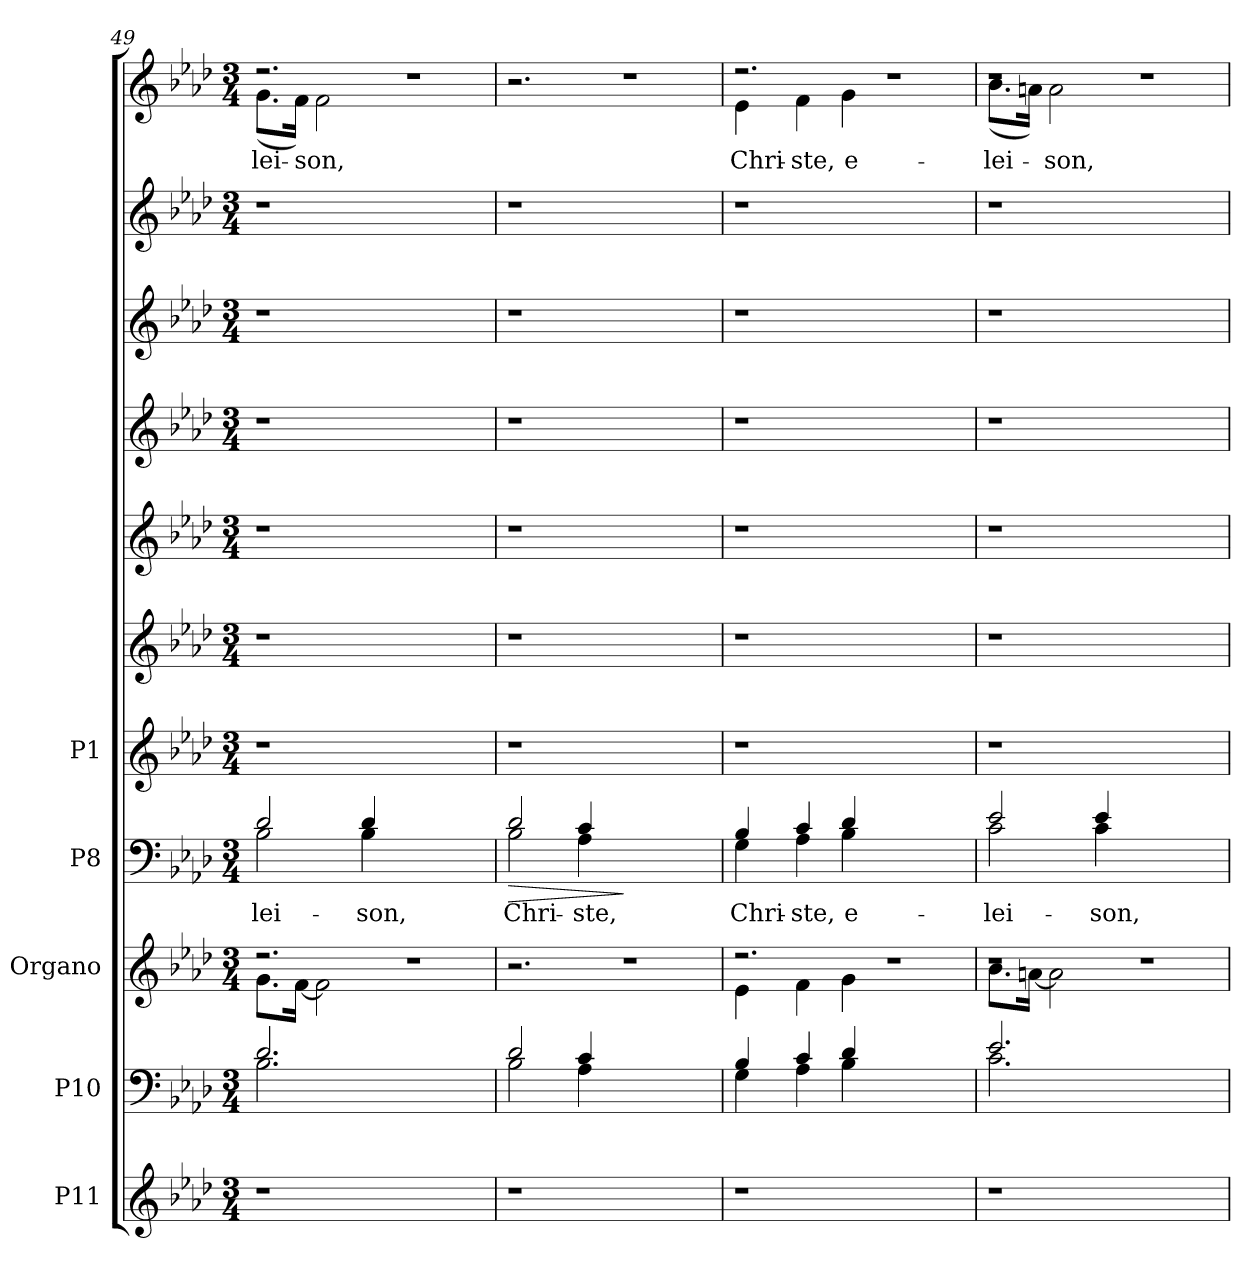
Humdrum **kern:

**kern	**kern	**kern	**kern	**text	**dynam	**kern	**kern	**kern	**kern	**kern	**kern	**kern	**text
*part5	*part4	*part3	*part2	*part2	*part2	*part1	*part1	*part1	*part1	*part1	*part1	*part1	*part1
*staff11	*staff10	*staff9	*staff8	*staff8	*staff8	*staff7	*staff6	*staff5	*staff4	*staff3	*staff2	*staff1	*staff1
*I"P11	*I"P10	*I"Organo	*I"P8	*	*	*I"P1	*	*	*	*	*	*	*
*clefG2	*clefF4	*clefG2	*clefF4	*	*	*clefG2	*clefG2	*clefG2	*clefG2	*clefG2	*clefG2	*clefG2	*
*k[b-e-a-d-]	*k[b-e-a-d-]	*k[b-e-a-d-]	*k[b-e-a-d-]	*	*	*k[b-e-a-d-]	*k[b-e-a-d-]	*k[b-e-a-d-]	*k[b-e-a-d-]	*k[b-e-a-d-]	*k[b-e-a-d-]	*k[b-e-a-d-]	*
*A-:	*A-:	*A-:	*A-:	*	*	*A-:	*A-:	*A-:	*A-:	*A-:	*A-:	*A-:	*
*M3/4	*M3/4	*M3/4	*M3/4	*	*	*M3/4	*M3/4	*M3/4	*M3/4	*M3/4	*M3/4	*M3/4	*
=49	=49	=49	=49	=49	=49	=49	=49	=49	=49	=49	=49	=49	=49
!LO:N:vis=1	!	!LO:N:vis=1	!	!	!	!	!	!	!	!	!	!	!
*	*^	*^	*	*	*	*	*	*	*	*	*	*	*
!	!	!	!	!	!	!LO:LY:b:color=#000000	!	!LO:N:vis=1	!LO:N:vis=1	!LO:N:vis=1	!LO:N:vis=1	!LO:N:vis=1	!LO:N:vis=1	!LO:N:vis=1	!
*	*	*	*	*	*^	*	*	*	*	*	*	*	*	*^	*
!	!	!	!	!	!	!	!	!	!	!	!	!	!	!	!	!	!LO:LY:b:color=#000000
2.r	2.d-i/	2.B-i\	2.r	8.gi\L	2d-i/	2B-i\	-lei-	.	2.r	2.r	2.r	2.r	2.r	2.r	2.r	(8.gi\L	-lei-
.	.	.	.	[16fi\Jk	.	.	.	.	.	.	.	.	.	.	.	16fi\Jk)	.
!	!	!	!	!	!	!	!	!	!	!	!	!	!	!	!	!	!LO:LY:b:color=#000000
.	.	.	.	2fi\]	.	.	.	.	.	.	.	.	.	.	.	2fi\	-son,
!	!	!	!	!	!	!	!LO:LY:b:color=#000000	!	!	!	!	!	!	!	!	!	!
.	.	.	.	.	4d-i/	4B-i\	-son,	.	.	.	.	.	.	.	.	.	.
!	!	!	!LO:N:vis=1	!	!	!	!	!	!	!	!	!	!	!	!LO:N:vis=1	!	!
2.ryy	2.ryy	2.ryy	2.r	2.ryy	2.ryy	2.ryy	.	.	2.ryy	2.ryy	2.ryy	2.ryy	2.ryy	2.ryy	2.r	2.ryy	.
=50	=50	=50	=50	=50	=50	=50	=50	=50	=50	=50	=50	=50	=50	=50	=50	=50	=50
!LO:N:vis=1	!	!	!LO:N:vis=1	!	!	!	!	!	!	!	!	!	!	!	!	!	!
*	*	*	*v	*v	*	*	*	*	*	*	*	*	*	*	*v	*v	*
*	*	*	*^	*	*	*	*	*	*	*	*	*	*	*^	*
!	!	!	!	!	!	!	!LO:LY:b:color=#000000	!LO:HP:b	!LO:N:vis=1	!LO:N:vis=1	!LO:N:vis=1	!LO:N:vis=1	!LO:N:vis=1	!LO:N:vis=1	!LO:N:vis=1	!	!
*	*	*	*v	*v	*	*	*	*	*	*	*	*	*	*	*v	*v	*
2.r	2d-i/	2B-i\	2.r	2d-i/	2B-i\	Chri-	>	2.r	2.r	2.r	2.r	2.r	2.r	2.r	.
!	!	!	!	!	!	!LO:LY:b:color=#000000	!	!	!	!	!	!	!	!	!
.	4ci/	4A-i\	.	4ci/	4A-i\	-ste,	[ [	.	.	.	.	.	.	.	.
!	!	!	!LO:N:vis=1	!	!	!	!	!	!	!	!	!	!	!LO:N:vis=1	!
2.ryy	2.ryy	2.ryy	2.r	2.ryy	2.ryy	.	]	2.ryy	2.ryy	2.ryy	2.ryy	2.ryy	2.ryy	2.r	.
=51	=51	=51	=51	=51	=51	=51	=51	=51	=51	=51	=51	=51	=51	=51	=51
!LO:N:vis=1	!	!	!LO:N:vis=1	!	!	!	!	!	!	!	!	!	!	!	!
*	*	*	*^	*	*	*	*	*	*	*	*	*	*	*	*
!	!	!	!	!	!	!	!LO:LY:b:color=#000000	!	!LO:N:vis=1	!LO:N:vis=1	!LO:N:vis=1	!LO:N:vis=1	!LO:N:vis=1	!LO:N:vis=1	!LO:N:vis=1	!
*	*	*	*	*	*	*	*	*	*	*	*	*	*	*	*^	*
!	!	!	!	!	!	!	!	!	!	!	!	!	!	!	!	!	!LO:LY:b:color=#000000
2.r	4B-i/	4Gi\	2.r	4e-i\	4B-i/	4Gi\	Chri-	.	2.r	2.r	2.r	2.r	2.r	2.r	2.r	4e-i\	Chri-
!	!	!	!	!	!	!	!LO:LY:b:color=#000000	!	!	!	!	!	!	!	!	!	!
!	!	!	!	!	!	!	!	!	!	!	!	!	!	!	!	!	!LO:LY:b:color=#000000
.	4ci/	4A-i\	.	4fi\	4ci/	4A-i\	-ste,	.	.	.	.	.	.	.	.	4fi\	-ste,
!	!	!	!	!	!	!	!LO:LY:b:color=#000000	!	!	!	!	!	!	!	!	!	!
!	!	!	!	!	!	!	!	!	!	!	!	!	!	!	!	!	!LO:LY:b:color=#000000
.	4d-i/	4B-i\	.	4gi\	4d-i/	4B-i\	e-	.	.	.	.	.	.	.	.	4gi\	e-
!	!	!	!LO:N:vis=1	!	!	!	!	!	!	!	!	!	!	!	!LO:N:vis=1	!	!
2.ryy	2.ryy	2.ryy	2.r	2.ryy	2.ryy	2.ryy	.	.	2.ryy	2.ryy	2.ryy	2.ryy	2.ryy	2.ryy	2.r	2.ryy	.
=52	=52	=52	=52	=52	=52	=52	=52	=52	=52	=52	=52	=52	=52	=52	=52	=52	=52
!LO:N:vis=1	!	!	!LO:N:vis=1	!	!	!	!	!	!	!	!	!	!	!	!	!	!
!	!	!	!	!	!	!	!LO:LY:b:color=#000000	!	!LO:N:vis=1	!LO:N:vis=1	!LO:N:vis=1	!LO:N:vis=1	!LO:N:vis=1	!LO:N:vis=1	!LO:N:vis=1	!	!
!	!	!	!	!	!	!	!	!	!	!	!	!	!	!	!	!	!LO:LY:b:color=#000000
2.r	2.e-i/	2.ci\	2.r	8.b-i\L	2e-i/	2ci\	-lei-	.	2.r	2.r	2.r	2.r	2.r	2.r	2.r	(8.b-i\L	-lei-
.	.	.	.	[16ani\Jk	.	.	.	.	.	.	.	.	.	.	.	16ani\Jk)	.
!	!	!	!	!	!	!	!	!	!	!	!	!	!	!	!	!	!LO:LY:b:color=#000000
.	.	.	.	2ai\]	.	.	.	.	.	.	.	.	.	.	.	2ai\	-son,
!	!	!	!	!	!	!	!LO:LY:b:color=#000000	!	!	!	!	!	!	!	!	!	!
.	.	.	.	.	4e-i/	4ci\	-son,	.	.	.	.	.	.	.	.	.	.
!	!	!	!LO:N:vis=1	!	!	!	!	!	!	!	!	!	!	!	!LO:N:vis=1	!	!
2.ryy	2.ryy	2.ryy	2.r	2.ryy	2.ryy	2.ryy	.	.	2.ryy	2.ryy	2.ryy	2.ryy	2.ryy	2.ryy	2.r	2.ryy	.
*	*v	*v	*	*	*v	*v	*	*	*	*	*	*	*	*	*v	*v	*
*	*	*v	*v	*	*	*	*	*	*	*	*	*	*	*
=	=	=	=	=	=	=	=	=	=	=	=	=	=
*-	*-	*-	*-	*-	*-	*-	*-	*-	*-	*-	*-	*-	*-
